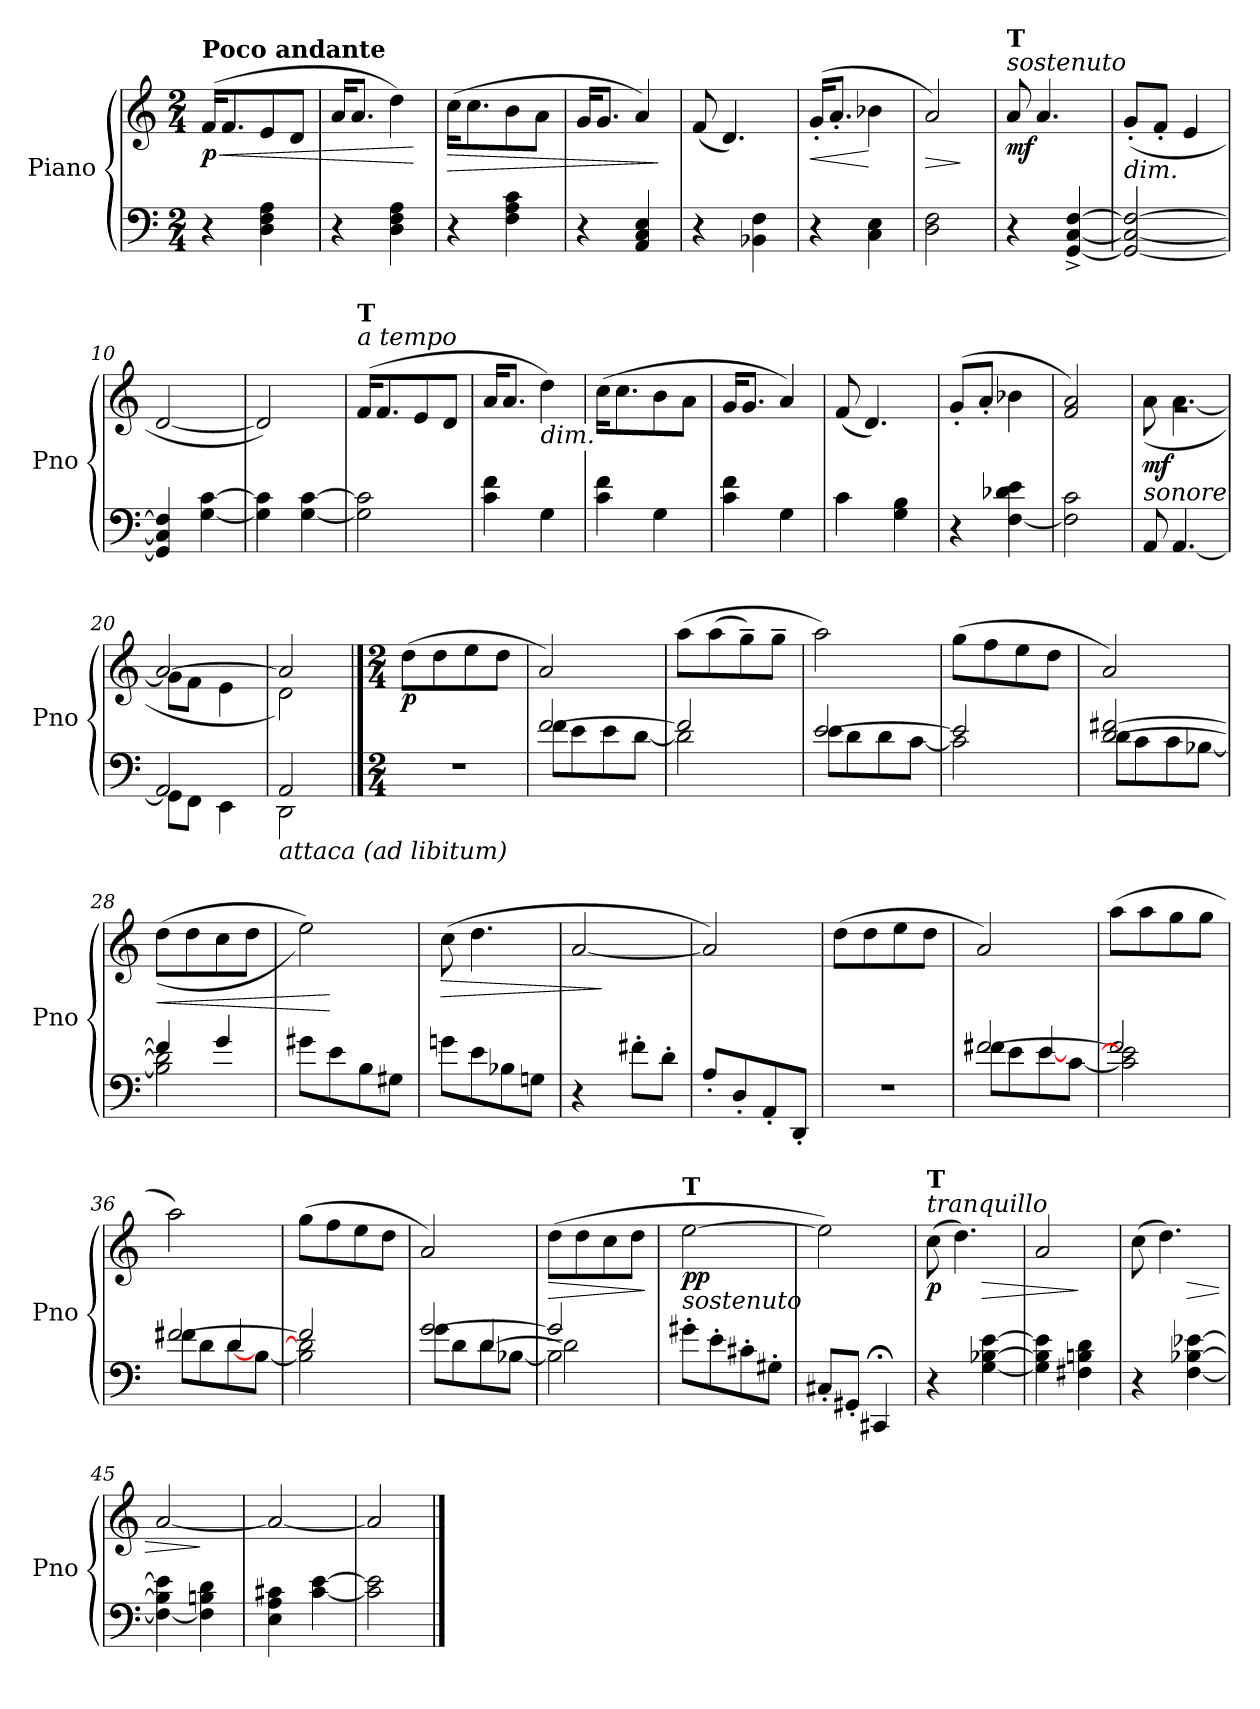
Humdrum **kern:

**kern	**kern	**dynam
*part1	*part1	*part1
*staff2	*staff1	*staff1/2
*I"Piano	*	*
*I'Pno	*	*
*clefF4	*clefG2	*
*k[]	*k[]	*
*M2/4	*M2/4	*
=1	=1	=1
!	!LO:TX:a:B:t=Poco andante	!
!	!	!LO:HP:b
!	!	!LO:DY:n=1:b
4r	(>16f/KL	< p
.	8.f/	.
4D\ 4F\ 4A\	8e/	.
.	8d/J	.
=2	=2	=2
4r	16a/KL	.
.	8.a/J	.
4D\ 4F\ 4A\	4dd\)	.
.	.	[
=3	=3	=3
!	!	!LO:HP:b
4r	(>16cc\KL	>
.	8.cc\	.
4F\ 4A\ 4c\	8b\	.
.	8a\J	.
=4	=4	=4
4r	16g/KL	.
.	8.g/J	.
4AA/ 4C/ 4E/	4a/)	.
.	.	]
=5	=5	=5
4r	(<8f/	.
.	4.d/)	.
4BB-X\ 4F\	.	.
=6	=6	=6
!	!	!LO:HP:b
4r	(<16g'/KL	<
.	8.a'/J	.
4C\ 4E\	4b-X\	[
=7	=7	=7
!	!	!LO:HP:b
2D\ 2F\	2a/)	>
.	.	]
!!LO:LB:g=z
=8	=8	=8
!	!LO:TX:a:i:t=sostenuto	!
!	!LO:TX:a:B:t=T	!
!	!	!LO:DY:b
4r	8a/	mf
.	4.a/	.
[4GG/^ [4C/^ [4F/^	.	.
=9	=9	=9
!	!LO:TX:b:i:t=dim.	!
2GG/_ 2C/_ 2F/_	(<8g'/L	.
.	8f'/J	.
.	4e/	.
=10	=10	=10
4GG/] 4C/] 4F/]	[2d/	.
[4G\ [4c\	.	.
=11	=11	=11
4G\] 4c\]	2d/])	.
[4G\ [4c\	.	.
=12	=12	=12
!	!LO:TX:a:i:t=a tempo	!
!	!LO:TX:a:B:t=T	!
2G\] 2c\]	(>16f/KL	.
!	!	!LO:DY:b
!	!	!LO:DY:n=1:b
.	8.f/	p other-dynamics
.	8e/	.
.	8d/J	.
=13	=13	=13
4c\ 4f\	16a/KL	.
.	8.a/J	.
!	!LO:TX:b:i:t=dim.	!
4G\	4dd\)	.
=14	=14	=14
4c\ 4f\	(>16cc\KL	.
.	8.cc\	.
4G\	8b\	.
.	8a\J	.
!!LO:LB:g=z
=15	=15	=15
4c\ 4f\	16g/KL	.
.	8.g/J	.
4G\	4a/)	.
=16	=16	=16
4c\	(<8f/	.
.	4.d/)	.
4G\ 4B\	.	.
=17	=17	=17
!	!	!LO:DY:b
!	!	!LO:DY:n=1:b
4r	(<8g'/L	other-dynamics p
.	8a'/J	.
[4F\ 4d-X\ 4e\	4b-X\	.
=18	=18	=18
2F\] 2c\	2f/ 2a/)	.
=19	=19	=19
*	*^	*
!	!LO:TX:b:i:t=sonore	!	!
!	!	!	!LO:DY:b
8AA/	2rg	(<8a\	mf
[4.AA/	.	[4.a\	.
=20	=20	=20	=20
*^	*	*	*
2AA/]	8GG\L	2a/_	8g\L	.
.	8FF\J	.	8f\J	.
.	4EE\	.	4e\	.
=21	=21	=21	=21	=21
!LO:TX:b:i:t=attaca (ad libitum)	!	!	!	!
2AA/	2DD\	2a/]	2d\)	.
*v	*v	*	*	*
*	*v	*v	*
!!LO:LB:g=z
==22	==22	==22
*M2/4	*M2/4	*
*^	*^	*
!	!	!LO:TX:a:B:t=Andante	!	!
!	!	!LO:TX:a:i:t=dolce	!	!
!	!	!	!	!LO:DY:b
*v	*v	*	*	*
*	*v	*v	*
2r	(>8dd\L	p
.	8dd\	.
.	8ee\	.
.	8dd\J	.
=23	=23	=23
*^	*	*
[2f/	8f\L	2a/)	.
.	8e\	.	.
.	8e\	.	.
.	[8d\J	.	.
=24	=24	=24	=24
2f/]	2d\]	(>8aa\L	.
.	.	(>8aa\	.
.	.	8gg~\)	.
.	.	8gg~\J	.
=25	=25	=25	=25
[2e/	8e\L	2aa\)	.
.	8d\	.	.
.	8d\	.	.
.	[8c\J	.	.
=26	=26	=26	=26
2e/]	2c\]	(>8gg\L	.
.	.	8ff\	.
.	.	8ee\	.
.	.	8dd\J	.
=27	=27	=27	=27
[2d/ [2f#X/	8d\L	2a/)	.
.	8c\	.	.
.	8c\	.	.
.	[8B-X\J	.	.
=28	=28	=28	=28
!	!	!	!LO:HP:b
4f#/]	2B-\] 2d\]	(>(>8dd\L	<
.	.	8dd\	.
4g/	.	8cc\	.
.	.	8dd\J	.
*v	*v	*	*
=29	=29	=29
*	*^	*
8g#X\L	2ee\))	8ryy	.
8e\	.	8ryy	[
8B\	.	4ryy	.
8G#X\J	.	.	.
*	*v	*v	*
!!LO:LB:g=z
=30	=30	=30
!	!	!LO:HP:b
8gn\L	(>8cc\	>
8e\	4.dd\	.
8B-X\	.	.
8Gn\J	.	.
=31	=31	=31
*	*^	*
4r	[2a/	8ryy	.
.	.	8ryy	]
8f#X'\L	.	4ryy	.
8d'\J	.	.	.
*	*v	*v	*
=32	=32	=32
8A'/L	2a/])	.
8D'/	.	.
8AA'/	.	.
8DD'/J	.	.
=33	=33	=33
2r	(>8dd\L	.
.	8dd\	.
.	8ee\	.
.	8dd\J	.
=34	=34	=34
*^	*	*
*	*^	*	*
[2f#X/	8f#\L	4ryy	2a/)	.
.	8e\	.	.	.
.	[8e\	4e/	.	.
.	[8c\J	.	.	.
*	*v	*v	*	*
=35	=35	=35	=35
2f#/]	2c\] 2e\]	(>8aa\L	.
.	.	8aa\	.
.	.	8gg\	.
.	.	8gg\J	.
=36	=36	=36	=36
*	*^	*	*
[2f#X/	8f#\L	4ryy	2aa\)	.
.	8d\	.	.	.
.	[8d\	4d/	.	.
.	[8B\J	.	.	.
*	*v	*v	*	*
=37	=37	=37	=37
2f#/]	2B\] 2d\]	(>8gg\L	.
.	.	8ff\	.
.	.	8ee\	.
.	.	8dd\J	.
=38	=38	=38	=38
*	*^	*	*
[2g/	8g\L	4ryy	2a/)	.
.	8d\	.	.	.
.	8d\	[4d/	.	.
.	[8B-X\J	.	.	.
!!LO:LB:g=z
=39	=39	=39	=39	=39
!	!	!	!	!LO:HP:b
2g/]	2B-\]	2d\]	(>8dd\L	>
.	.	.	8dd\	.
.	.	.	8cc\	.
.	.	.	8dd\J	.
*v	*v	*v	*	*
.	.	]
=40	=40	=40
!	!LO:TX:b:i:t=sostenuto	!
!	!LO:TX:a:B:t=T	!
!	!	!LO:DY:b
8g#X'\L	[2ee\	pp
8e'\	.	.
8c#X'\	.	.
8G#X'\J	.	.
=41	=41	=41
8C#X'/L	2ee\])	.
8GG#X'/J	.	.
4CC#X;</	.	.
=42	=42	=42
*	*^	*
!	!LO:TX:a:i:t=tranquillo	!	!
!	!LO:TX:a:B:t=T	!	!
!	!	!	!LO:DY:b
4r	(>8cc\	4ryy	p
.	4.dd\)	.	.
!	!	!	!LO:HP:b
[4G\ [4B-X\ [4e\	.	4ryy	>
=43	=43	=43	=43
4G\] 4B-\] 4e\]	2a/	4rgyy	.
4F#X\ 4Bn\ 4d\	.	4ryy	]
=44	=44	=44	=44
4r	(>8cc\	4rAyy	.
.	4.dd\)	.	.
!	!	!	!LO:HP:b
[4F\ [4B-X\ [4e-X\	.	4ryy	>
=45	=45	=45	=45
4F\_ 4B-\] 4e-\]	[2a/	4rddyy	.
4F\] 4Bn\ 4d\	.	4ryy	]
*	*v	*v	*
=46	=46	=46
4E\ 4A\ 4c#X\	2a/_	.
[4c#\ [4e\	.	.
=47	=47	=47
2c#\] 2e\]	2a/]	.
==	==	==
*-	*-	*-
